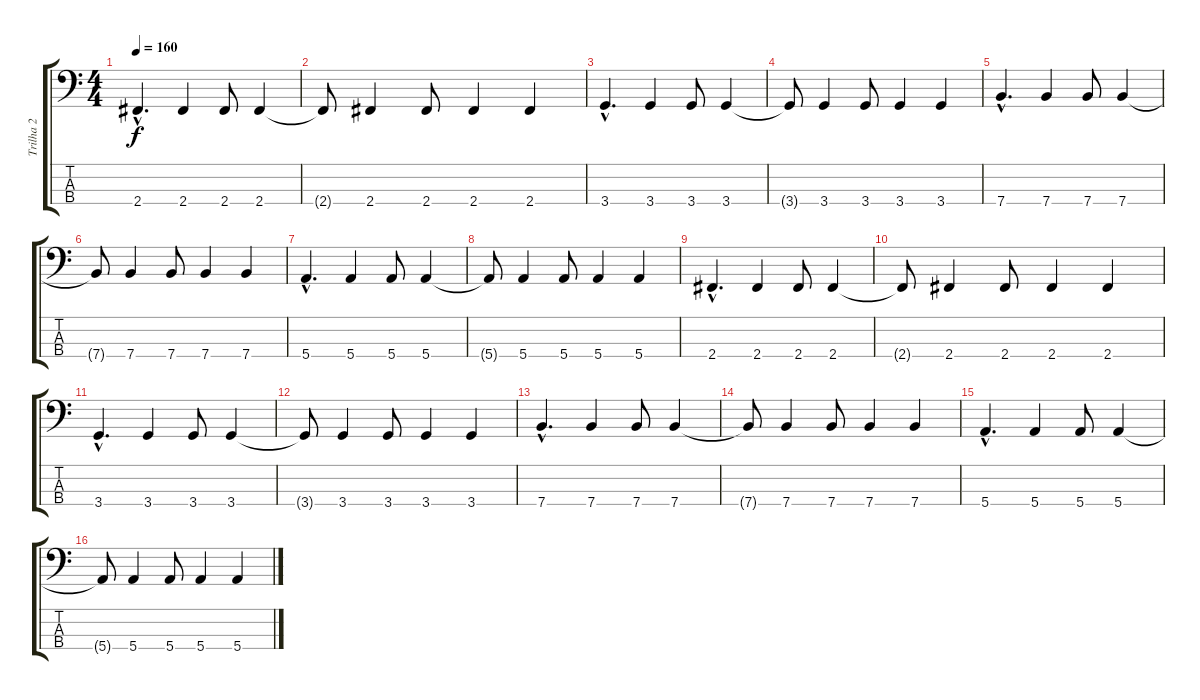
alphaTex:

\track ("Trilha 2" "Trilha 2") {instrument electricbassfinger}
\staff {score tabs}
\tuning (G2 D2 A1 E1) {hide}
\ts (4 4)
\tempo 160
\clef f4
\ks c
2.4{hac}.4{d dy f} 2.4.4 2.4.8 2.4.4 |
2.4{t}.8 2.4.4 2.4.8 2.4.4 2.4.4 |
3.4{hac}.4{d} 3.4.4 3.4.8 3.4.4 |
3.4{t}.8 3.4.4 3.4.8 3.4.4 3.4.4 |
7.4{hac}.4{d} 7.4.4 7.4.8 7.4.4 |
7.4{t}.8 7.4.4 7.4.8 7.4.4 7.4.4 |
5.4{hac}.4{d} 5.4.4 5.4.8 5.4.4 |
5.4{t}.8 5.4.4 5.4.8 5.4.4 5.4.4 |
2.4{hac}.4{d} 2.4.4 2.4.8 2.4.4 |
2.4{t}.8 2.4.4 2.4.8 2.4.4 2.4.4 |
3.4{hac}.4{d} 3.4.4 3.4.8 3.4.4 |
3.4{t}.8 3.4.4 3.4.8 3.4.4 3.4.4 |
7.4{hac}.4{d} 7.4.4 7.4.8 7.4.4 |
7.4{t}.8 7.4.4 7.4.8 7.4.4 7.4.4 |
5.4{hac}.4{d} 5.4.4 5.4.8 5.4.4 |
5.4{t}.8 5.4.4 5.4.8 5.4.4 5.4.4
